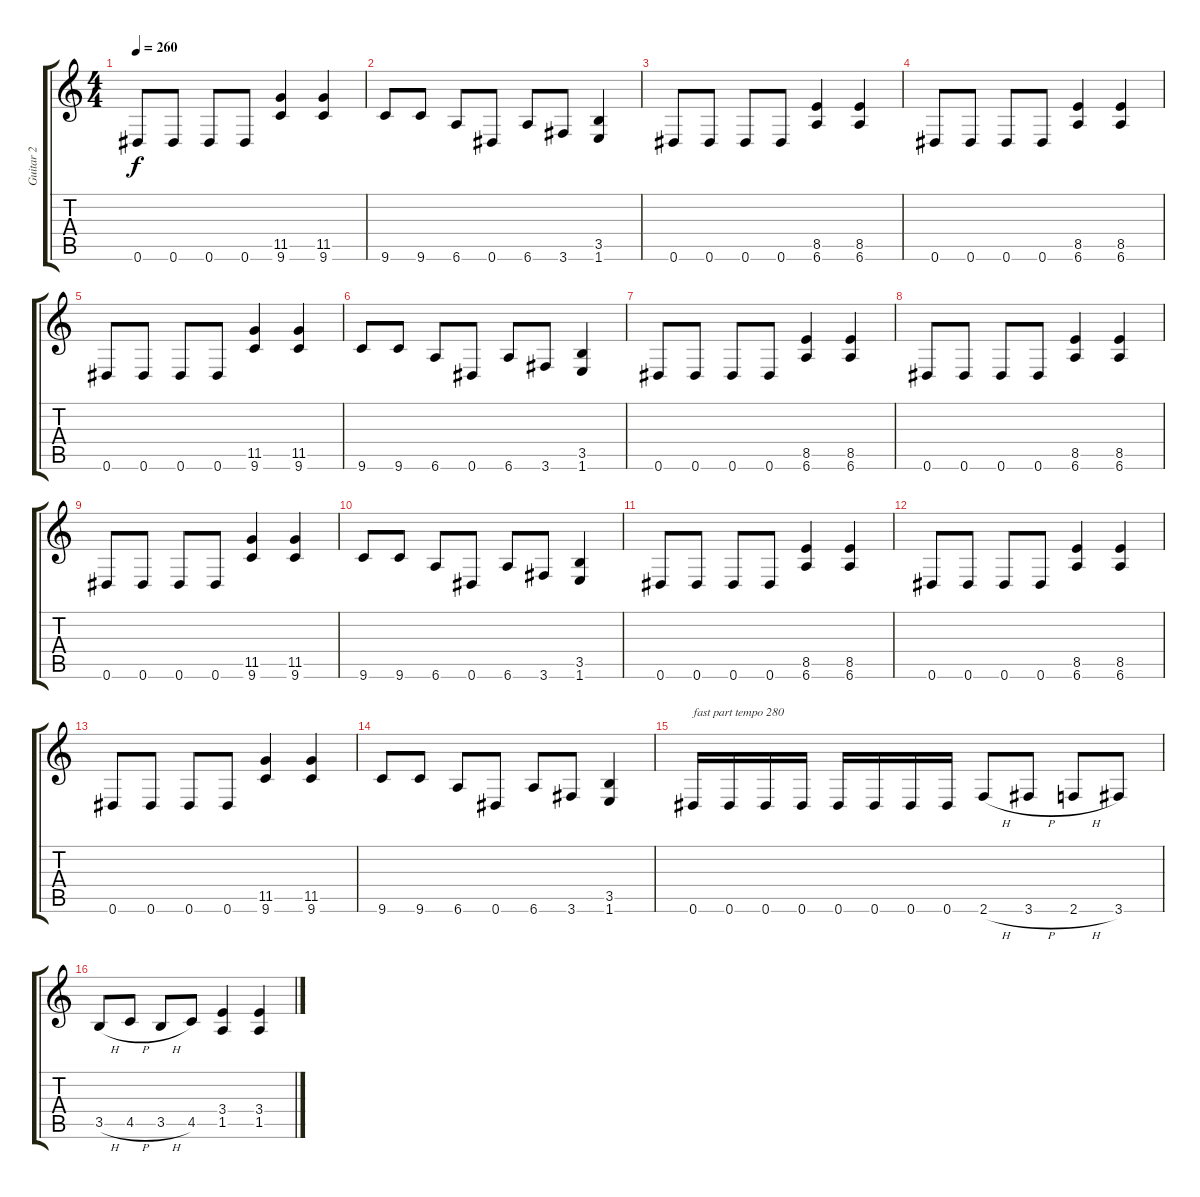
\track ("Guitar 2" "Guitar 2") {instrument distortionguitar}
\staff {score tabs}
\tuning (Eb4 Bb3 Gb3 Db3 Ab2 Eb2) {hide}
\ts (4 4)
\tempo 260
\clef g2
\ks c
0.6.8{dy f} 0.6.8 0.6.8 0.6.8 (11.5 9.6).4 (11.5 9.6).4 |
9.6.8 9.6.8 6.6.8 0.6.8 6.6.8 3.6.8 (3.5 1.6).4 |
0.6.8 0.6.8 0.6.8 0.6.8 (8.5 6.6).4 (8.5 6.6).4 |
0.6.8 0.6.8 0.6.8 0.6.8 (8.5 6.6).4 (8.5 6.6).4 |
0.6.8 0.6.8 0.6.8 0.6.8 (11.5 9.6).4 (11.5 9.6).4 |
9.6.8 9.6.8 6.6.8 0.6.8 6.6.8 3.6.8 (3.5 1.6).4 |
0.6.8 0.6.8 0.6.8 0.6.8 (8.5 6.6).4 (8.5 6.6).4 |
0.6.8 0.6.8 0.6.8 0.6.8 (8.5 6.6).4 (8.5 6.6).4 |
0.6.8 0.6.8 0.6.8 0.6.8 (11.5 9.6).4 (11.5 9.6).4 |
9.6.8 9.6.8 6.6.8 0.6.8 6.6.8 3.6.8 (3.5 1.6).4 |
0.6.8 0.6.8 0.6.8 0.6.8 (8.5 6.6).4 (8.5 6.6).4 |
0.6.8 0.6.8 0.6.8 0.6.8 (8.5 6.6).4 (8.5 6.6).4 |
0.6.8 0.6.8 0.6.8 0.6.8 (11.5 9.6).4 (11.5 9.6).4 |
9.6.8 9.6.8 6.6.8 0.6.8 6.6.8 3.6.8 (3.5 1.6).4 |
0.6.16{txt "fast part tempo 280"} 0.6.16 0.6.16 0.6.16 0.6.16 0.6.16 0.6.16 0.6.16 2.6{h}.8 3.6{h}.8 2.6{h}.8 3.6.8 |
3.5{h}.8 4.5{h}.8 3.5{h}.8 4.5.8 (3.4 1.5).4 (3.4 1.5).4
